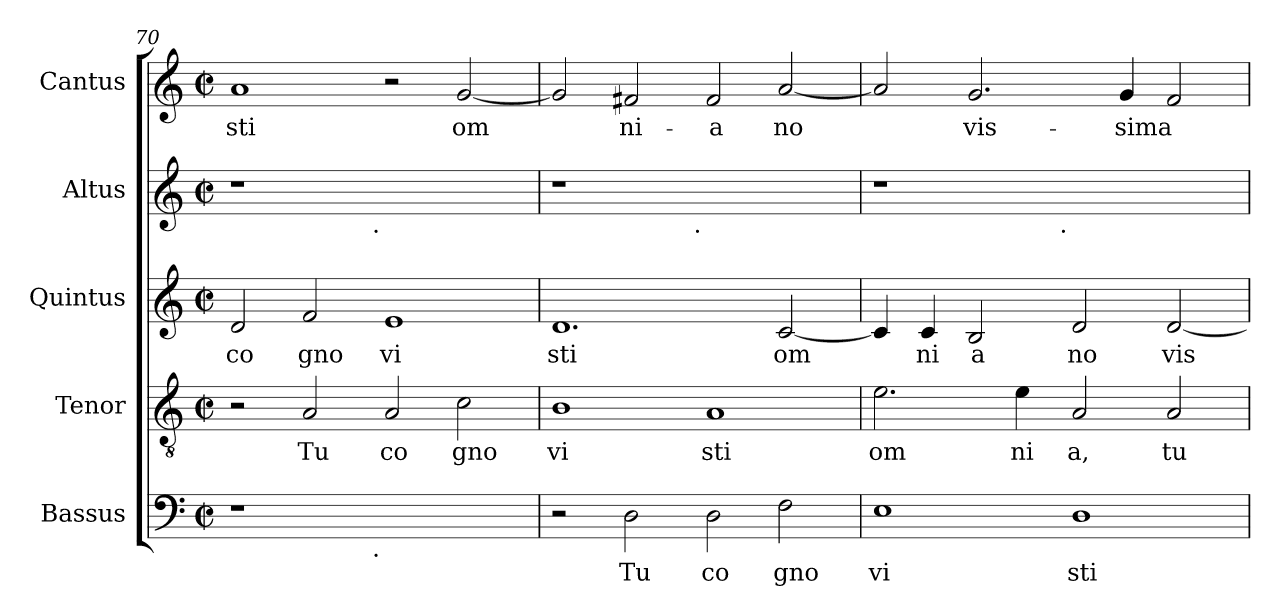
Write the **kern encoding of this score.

**kern	**text	**kern	**text	**kern	**text	**kern	**kern	**text
*part5	*part5	*part4	*part4	*part3	*part3	*part2	*part1	*part1
*staff5	*staff5	*staff4	*staff4	*staff3	*staff3	*staff2	*staff1	*staff1
*I"Bassus	*	*I"Tenor	*	*I"Quintus	*	*I"Altus	*I"Cantus	*
*clefF4	*	*clefGv2	*	*clefG2	*	*clefG2	*clefG2	*
*k[]	*	*k[]	*	*k[]	*	*k[]	*k[]	*
*C:	*	*C:	*	*C:	*	*C:	*C:	*
*M2/2	*	*M2/2	*	*M2/2	*	*M2/2	*M2/2	*
*met(c|)	*	*met(c|)	*	*met(c|)	*	*met(c|)	*met(c|)	*
=70	=70	=70	=70	=70	=70	=70	=70	=70
!	!	!	!	!	!LO:LY:b:cj	!	!	!LO:LY:b:cj
*^	*	*	*	*	*	*^	*	*
1r	2ryy	.	2r	.	2d/	co	1r	2ryy	1a	-sti
!	!	!	!	!LO:LY:b:cj	!	!LO:LY:b:cj	!	!	!	!
.	4...ryy	.	2A/	Tu	2f/	gno	.	4...ryy	.	.
!	!	!	!	!	!	!	!	!LO:TX:b:t=.	!	!
!	!LO:TX:b:t=.	!	!	!	!	!	!	!	!	!
.	1ryy	.	.	.	.	.	.	1ryy	.	.
!	!	!	!	!LO:LY:b:cj	!	!LO:LY:b:cj	!	!	!	!
1ryy	.	.	2A/	co	1e	vi	1ryy	.	2r	.
!	!	!	!	!LO:LY:b:cj	!	!	!	!	!	!LO:LY:b:cj
.	.	.	2c\	gno	.	.	.	.	[<2g/	om-
.	32ryy	.	.	.	.	.	.	32ryy	.	.
=71	=71	=71	=71	=71	=71	=71	=71	=71	=71	=71
!	!	!	!	!LO:LY:b:cj	!	!LO:LY:b:cj	!	!	!	!LO:LY:b:cj
*v	*v	*	*	*	*	*	*	*	*	*
2r	.	1B	vi	1.d	sti	1r	2ryy	2g/]	--
!	!LO:LY:b:cj	!	!	!	!	!	!	!	!LO:LY:b:cj
2D\	Tu	.	.	.	.	.	4...ryy	2f#X/	-ni-
!	!	!	!	!	!	!	!LO:TX:b:t=.	!	!
.	.	.	.	.	.	.	1ryy	.	.
!	!LO:LY:b:cj	!	!LO:LY:b:cj	!	!	!	!	!	!LO:LY:b:cj
2D\	co	1A	sti	.	.	1ryy	.	2f#/	-a
!	!LO:LY:b:cj	!	!	!	!LO:LY:b:cj	!	!	!	!LO:LY:b:cj
2F\	gno	.	.	[<2c/	om	.	.	[<2a/	no-
.	.	.	.	.	.	.	32ryy	.	.
=72	=72	=72	=72	=72	=72	=72	=72	=72	=72
!	!LO:LY:b:cj	!	!LO:LY:b:cj	!	!LO:LY:b:cj	!	!	!	!LO:LY:b:cj
1E	vi	2.e\	om	4c/]	.	1r	2ryy	2a/]	--
!	!	!	!	!	!LO:LY:b:cj	!	!	!	!
.	.	.	.	4c/	ni	.	.	.	.
!	!	!	!	!	!LO:LY:b:cj	!	!	!	!LO:LY:b:cj
.	.	.	.	2B/	a	.	4...ryy	2.g/	-vis-
!	!	!	!LO:LY:b:cj	!	!	!	!	!	!
.	.	4e\	ni	.	.	.	.	.	.
!	!	!	!	!	!	!	!LO:TX:b:t=.	!	!
.	.	.	.	.	.	.	1ryy	.	.
!	!LO:LY:b:cj	!	!LO:LY:b:cj	!	!LO:LY:b:cj	!	!	!	!
1D	sti	2A/	a,	2d/	no	1ryy	.	.	.
!	!	!	!	!	!	!	!	!	!LO:LY:b:cj
.	.	.	.	.	.	.	.	4g/	-sima
!	!	!	!LO:LY:b:cj	!	!LO:LY:b:cj	!	!	!	!LO:LY:b:cj
.	.	2A/	tu	[>2d/	vis	.	.	2f/	.
.	.	.	.	.	.	.	32ryy	.	.
*	*	*	*	*	*	*v	*v	*	*
=	=	=	=	=	=	=	=	=
*-	*-	*-	*-	*-	*-	*-	*-	*-
